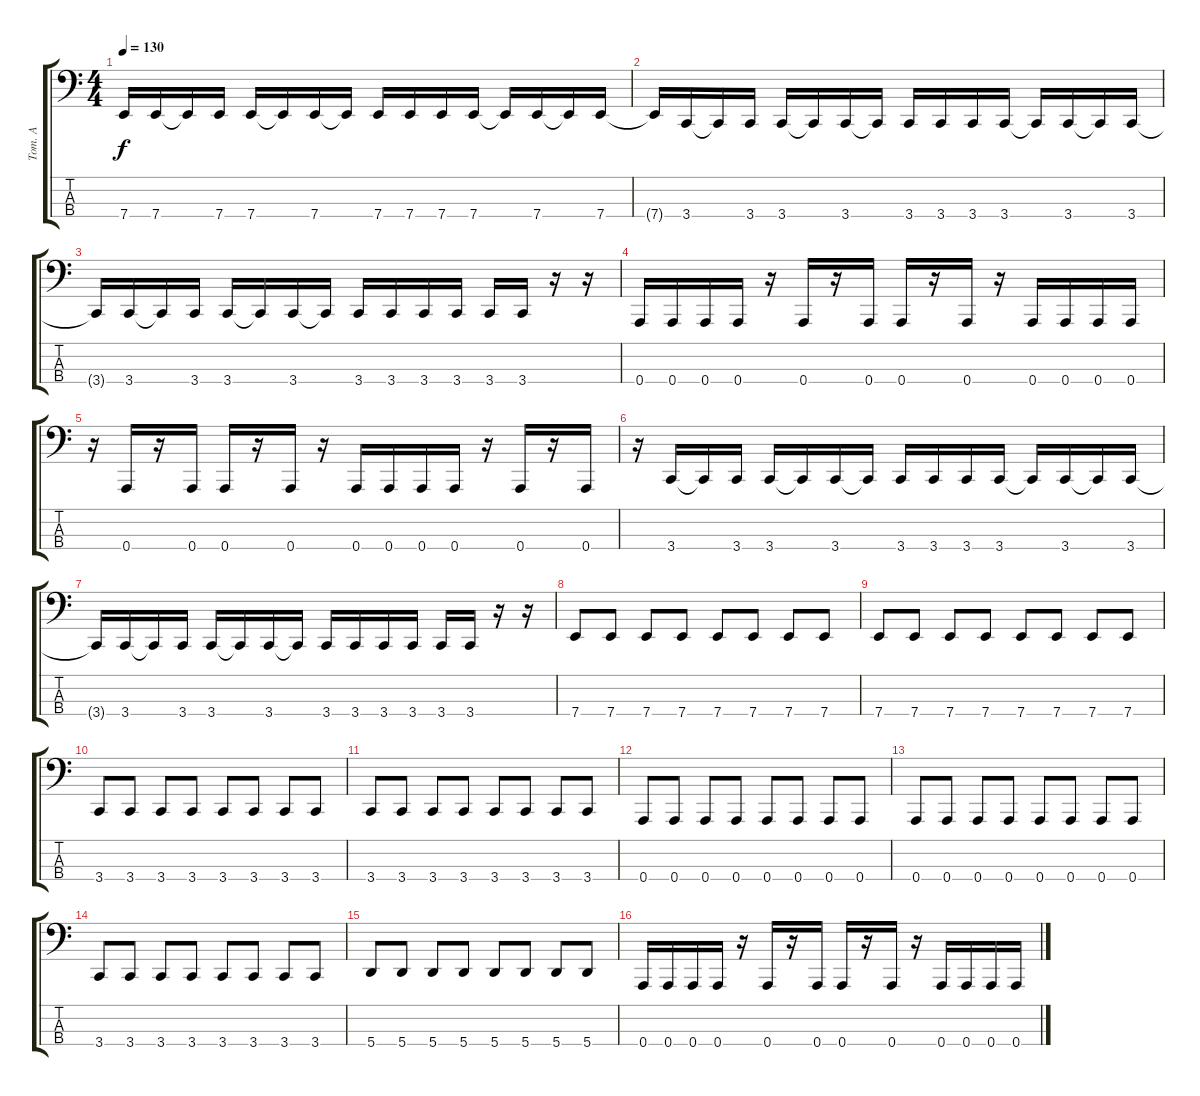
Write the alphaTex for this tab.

\track ("Tom. A" "Tom. A") {instrument electricbasspick}
\staff {score tabs}
\tuning (D2 A1 E1 A0) {hide}
\ts (4 4)
\tempo 130
\clef f4
\ks c
7.4{t}.16{dy f} 7.4.16 7.4{t}.16 7.4.16 7.4.16 7.4{t}.16 7.4.16 7.4{t}.16 7.4.16 7.4.16 7.4.16 7.4.16 7.4{t}.16 7.4.16 7.4{t}.16 7.4.16 |
7.4{t}.16 3.4.16 3.4{t}.16 3.4.16 3.4.16 3.4{t}.16 3.4.16 3.4{t}.16 3.4.16 3.4.16 3.4.16 3.4.16 3.4{t}.16 3.4.16 3.4{t}.16 3.4.16 |
3.4{t}.16 3.4.16 3.4{t}.16 3.4.16 3.4.16 3.4{t}.16 3.4.16 3.4{t}.16 3.4.16 3.4.16 3.4.16 3.4.16 3.4.16 3.4.16 r.16 r.16 |
0.4.16 0.4.16 0.4.16 0.4.16 r.16 0.4.16 r.16 0.4.16 0.4.16 r.16 0.4.16 r.16 0.4.16 0.4.16 0.4.16 0.4.16 |
r.16 0.4.16 r.16 0.4.16 0.4.16 r.16 0.4.16 r.16 0.4.16 0.4.16 0.4.16 0.4.16 r.16 0.4.16 r.16 0.4.16 |
r.16 3.4.16 3.4{t}.16 3.4.16 3.4.16 3.4{t}.16 3.4.16 3.4{t}.16 3.4.16 3.4.16 3.4.16 3.4.16 3.4{t}.16 3.4.16 3.4{t}.16 3.4.16 |
3.4{t}.16 3.4.16 3.4{t}.16 3.4.16 3.4.16 3.4{t}.16 3.4.16 3.4{t}.16 3.4.16 3.4.16 3.4.16 3.4.16 3.4.16 3.4.16 r.16 r.16 |
7.4.8 7.4.8 7.4.8 7.4.8 7.4.8 7.4.8 7.4.8 7.4.8 |
7.4.8 7.4.8 7.4.8 7.4.8 7.4.8 7.4.8 7.4.8 7.4.8 |
3.4.8 3.4.8 3.4.8 3.4.8 3.4.8 3.4.8 3.4.8 3.4.8 |
3.4.8 3.4.8 3.4.8 3.4.8 3.4.8 3.4.8 3.4.8 3.4.8 |
0.4.8 0.4.8 0.4.8 0.4.8 0.4.8 0.4.8 0.4.8 0.4.8 |
0.4.8 0.4.8 0.4.8 0.4.8 0.4.8 0.4.8 0.4.8 0.4.8 |
3.4.8 3.4.8 3.4.8 3.4.8 3.4.8 3.4.8 3.4.8 3.4.8 |
5.4.8 5.4.8 5.4.8 5.4.8 5.4.8 5.4.8 5.4.8 5.4.8 |
0.4.16 0.4.16 0.4.16 0.4.16 r.16 0.4.16 r.16 0.4.16 0.4.16 r.16 0.4.16 r.16 0.4.16 0.4.16 0.4.16 0.4.16
